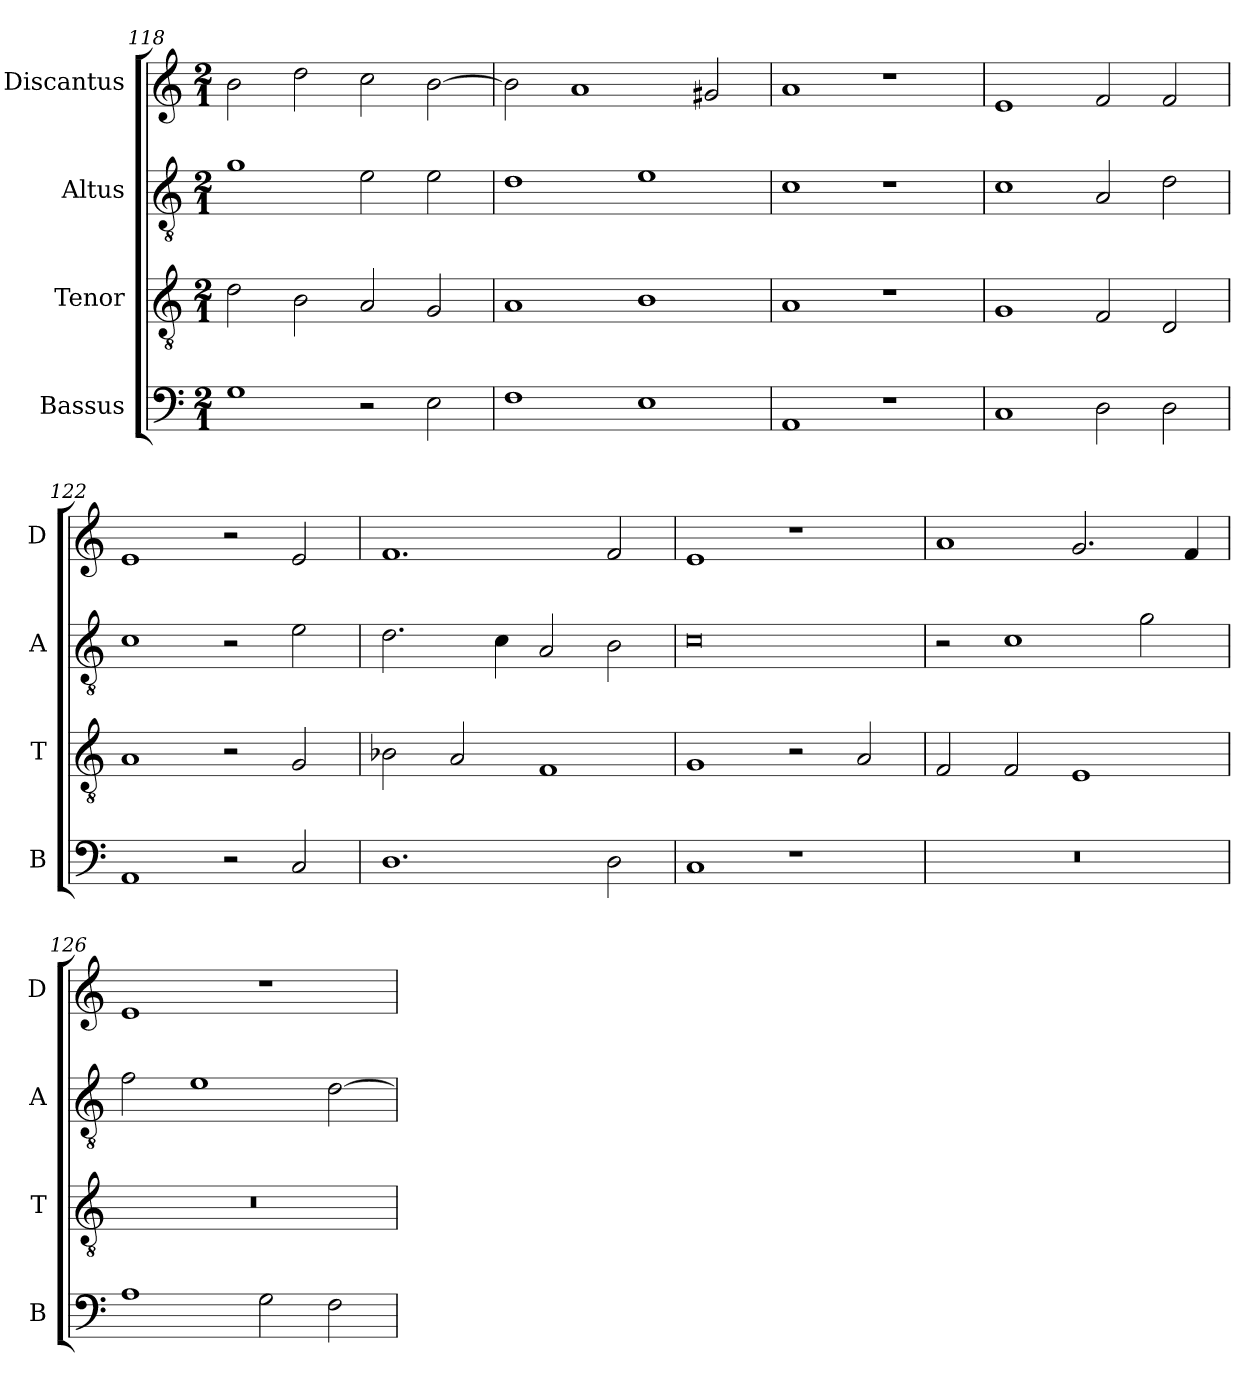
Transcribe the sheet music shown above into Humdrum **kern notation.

**kern	**kern	**kern	**kern
*part4	*part3	*part2	*part1
*staff4	*staff3	*staff2	*staff1
*I"Bassus	*I"Tenor	*I"Altus	*I"Discantus
*I'B	*I'T	*I'A	*I'D
*clefF4	*clefGv2	*clefGv2	*clefG2
*k[]	*k[]	*k[]	*k[]
*M2/1	*M2/1	*M2/1	*M2/1
=118	=118	=118	=118
1G	2d\	1g	2b\
.	2B\	.	2dd\
2r	2A/	2e\	2cc\
2E\	2G/	2e\	[2b\
=119	=119	=119	=119
1F	1A	1d	2b\]
.	.	.	1a
1E	1B	1e	.
.	.	.	2g#X/
=120	=120	=120	=120
1AA	1A	1c	1a
1r	1r	1r	1r
=121	=121	=121	=121
1C	1G	1c	1e
2D\	2F/	2A/	2f/
2D\	2D/	2d\	2f/
=122	=122	=122	=122
1AA	1A	1c	1e
2r	2r	2r	2r
2C/	2G/	2e\	2e/
=123	=123	=123	=123
1.D	2B-X\	2.d\	1.f
.	2A/	.	.
.	.	4c\	.
.	1F	2A/	.
2D\	.	2B\	2f/
=124	=124	=124	=124
1C	1G	0c	1e
1r	2r	.	1r
.	2A/	.	.
=125	=125	=125	=125
0r	2F/	2r	1a
.	2F/	1c	.
.	1E	.	2.g/
.	.	2g\	.
.	.	.	4f/
=126	=126	=126	=126
1A	0r	2f\	1e
.	.	1e	.
2G\	.	.	1r
2F\	.	[2d\	.
=	=	=	=
*-	*-	*-	*-
